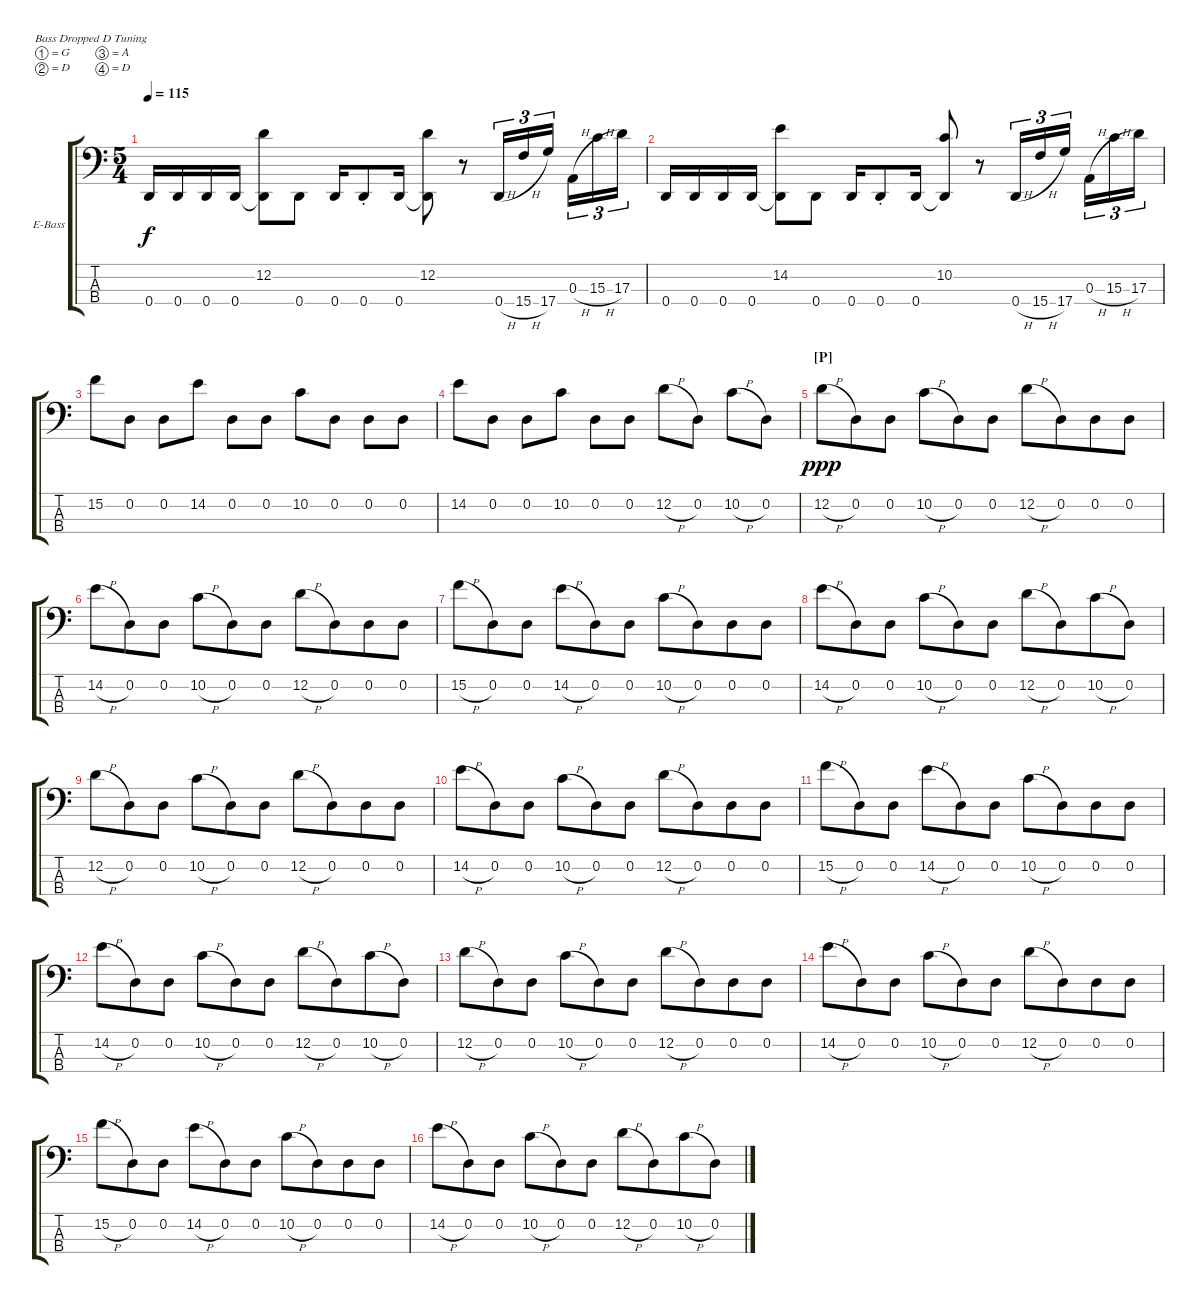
\defaultSystemsLayout 4
\bracketExtendMode groupsimilarinstruments
\firstSystemTrackNameOrientation horizontal
\otherSystemsTrackNameOrientation horizontal
\track ("Electric Bass" "E-Bass") {instrument electricbassfinger}
\staff {score tabs}
\tuning (G2 D2 A1 D1)
\ts (5 4)
\tempo 115
\clef f4
\ks c
0.4.16{dy f} 0.4.16 0.4.16 0.4.16 (0.4{t} 12.2).8 0.4.8 0.4.16 0.4{st}.8 0.4.16 (0.4{t} 12.2).8 r.8 0.4{h}.16{tu (3 2)} 15.4{h}.16{tu (3 2)} 17.4.16{tu (3 2)} 0.3{h}.16{tu (3 2)} 15.3{h}.16{tu (3 2)} 17.3.16{tu (3 2)} |
0.4.16 0.4.16 0.4.16 0.4.16 (0.4{t} 14.2).8 0.4.8 0.4.16 0.4{st}.8 0.4.16 (0.4{t} 10.2).8 r.8 0.4{h}.16{tu (3 2)} 15.4{h}.16{tu (3 2)} 17.4.16{tu (3 2)} 0.3{h}.16{tu (3 2)} 15.3{h}.16{tu (3 2)} 17.3.16{tu (3 2)} |
15.2.8 0.2.8 0.2.8 14.2.8 0.2.8 0.2.8 10.2.8 0.2.8 0.2.8 0.2.8 |
14.2.8 0.2.8 0.2.8 10.2.8 0.2.8 0.2.8 12.2{h}.8 0.2.8 10.2{h}.8 0.2.8 |
\beaming (8 3 3 4)
\section ("P" "")
12.2{h}.8{dy ppp} 0.2.8 0.2.8 10.2{h}.8 0.2.8 0.2.8 12.2{h}.8 0.2.8 0.2.8 0.2.8 |
14.2{h}.8 0.2.8 0.2.8 10.2{h}.8 0.2.8 0.2.8 12.2{h}.8 0.2.8 0.2.8 0.2.8 |
15.2{h}.8 0.2.8 0.2.8 14.2{h}.8 0.2.8 0.2.8 10.2{h}.8 0.2.8 0.2.8 0.2.8 |
14.2{h}.8 0.2.8 0.2.8 10.2{h}.8 0.2.8 0.2.8 12.2{h}.8 0.2.8 10.2{h}.8 0.2.8 |
12.2{h}.8 0.2.8 0.2.8 10.2{h}.8 0.2.8 0.2.8 12.2{h}.8 0.2.8 0.2.8 0.2.8 |
14.2{h}.8 0.2.8 0.2.8 10.2{h}.8 0.2.8 0.2.8 12.2{h}.8 0.2.8 0.2.8 0.2.8 |
15.2{h}.8 0.2.8 0.2.8 14.2{h}.8 0.2.8 0.2.8 10.2{h}.8 0.2.8 0.2.8 0.2.8 |
14.2{h}.8 0.2.8 0.2.8 10.2{h}.8 0.2.8 0.2.8 12.2{h}.8 0.2.8 10.2{h}.8 0.2.8 |
12.2{h}.8 0.2.8 0.2.8 10.2{h}.8 0.2.8 0.2.8 12.2{h}.8 0.2.8 0.2.8 0.2.8 |
14.2{h}.8 0.2.8 0.2.8 10.2{h}.8 0.2.8 0.2.8 12.2{h}.8 0.2.8 0.2.8 0.2.8 |
15.2{h}.8 0.2.8 0.2.8 14.2{h}.8 0.2.8 0.2.8 10.2{h}.8 0.2.8 0.2.8 0.2.8 |
14.2{h}.8 0.2.8 0.2.8 10.2{h}.8 0.2.8 0.2.8 12.2{h}.8 0.2.8 10.2{h}.8 0.2.8
